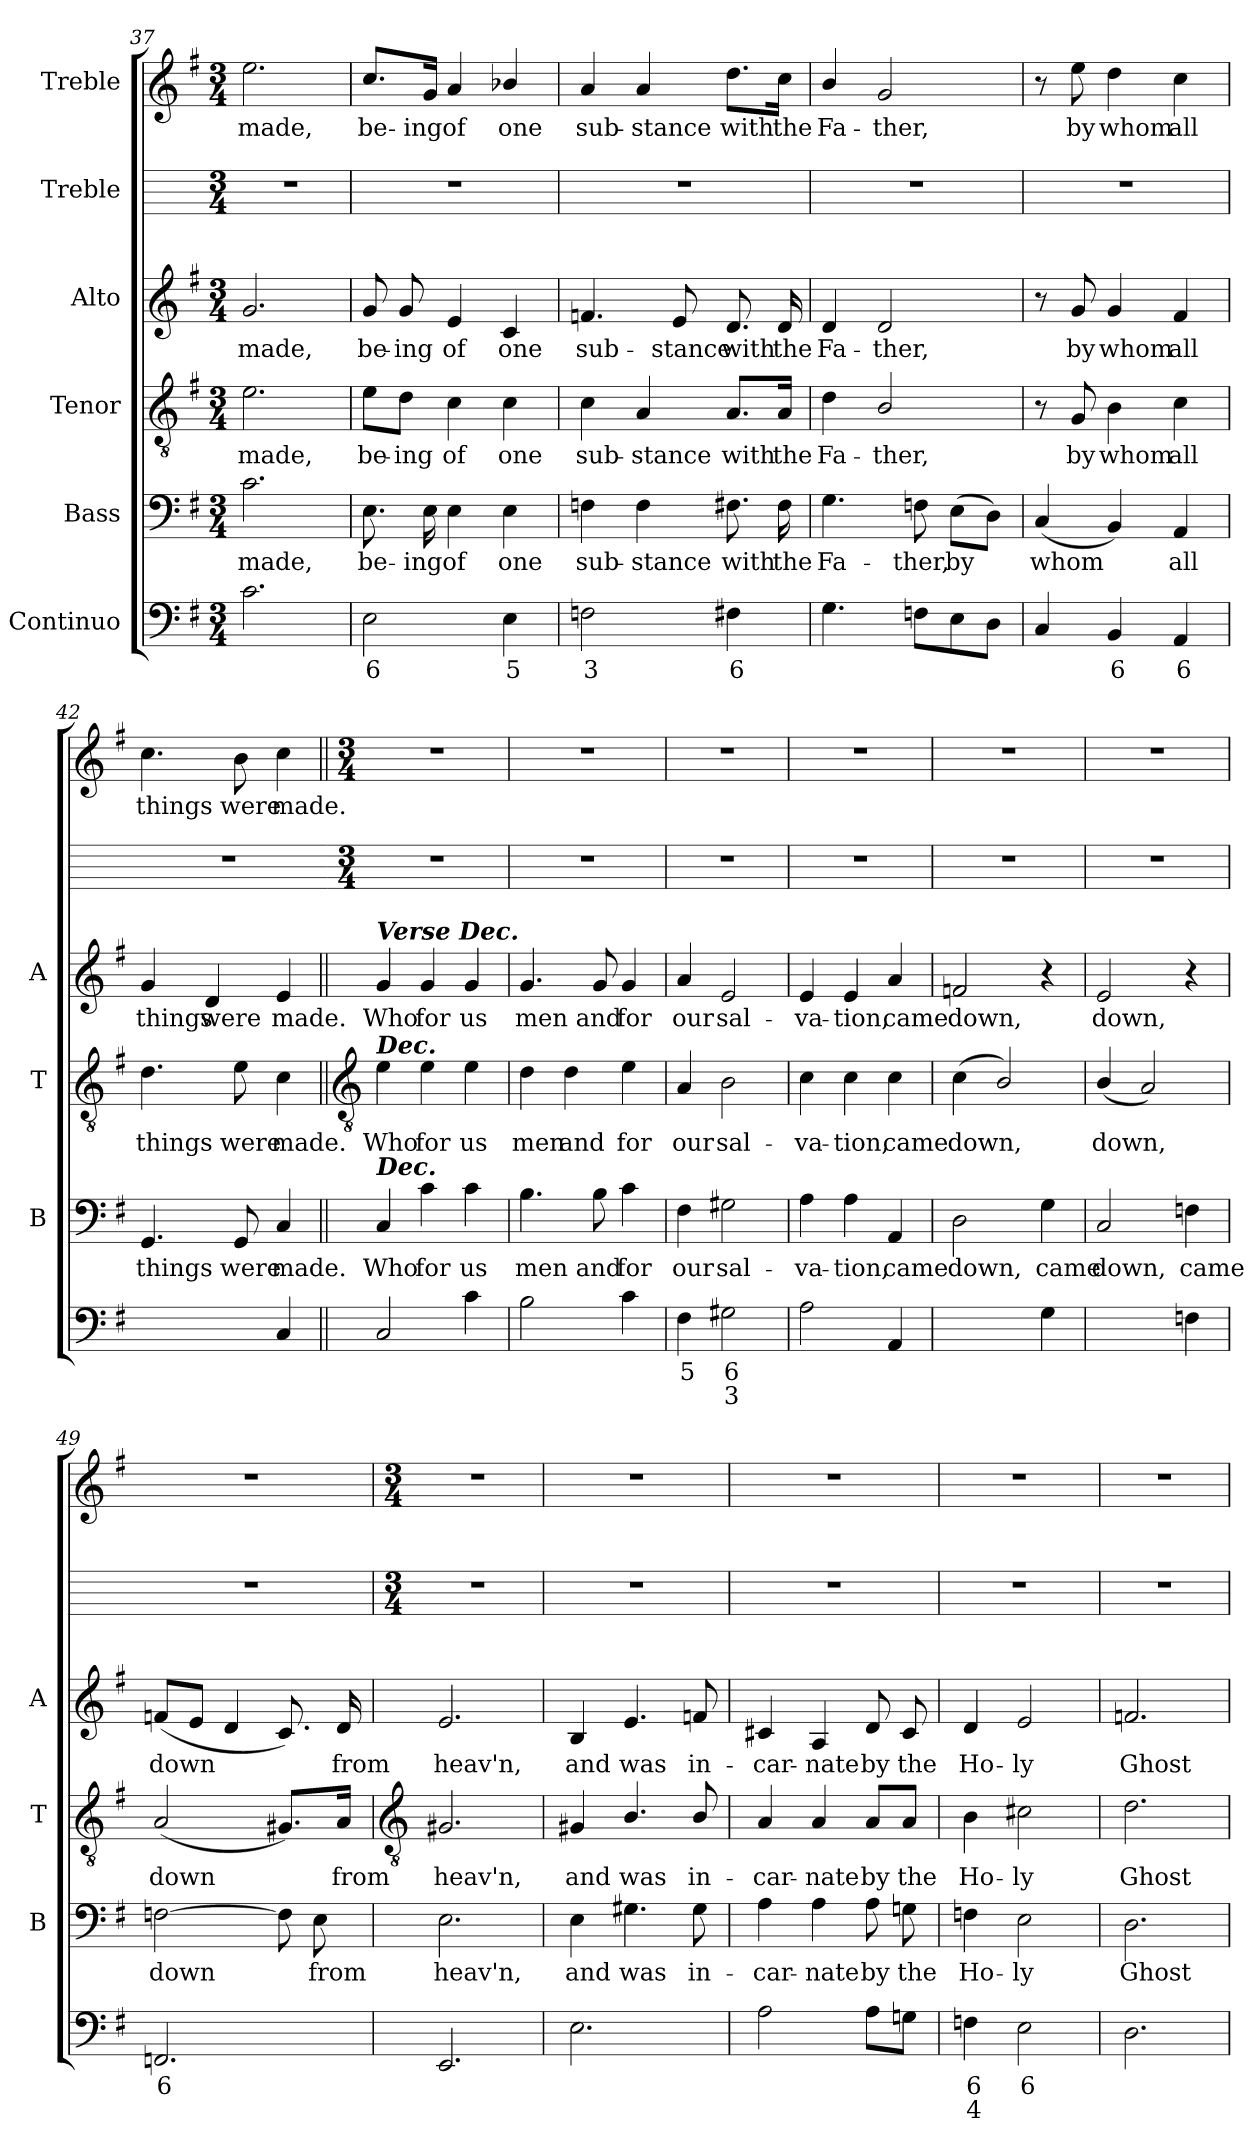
**kern	**text	**text	**kern	**text	**kern	**text	**kern	**text	**kern	**kern	**text
*part6	*part6	*part6	*part5	*part5	*part4	*part4	*part3	*part3	*part2	*part1	*part1
*staff6	*staff6	*staff6	*staff5	*staff5	*staff4	*staff4	*staff3	*staff3	*staff2	*staff1	*staff1
*I"Continuo	*	*	*I"Bass	*	*I"Tenor	*	*I"Alto	*	*I"Treble	*I"Treble	*
*	*	*	*I'B	*	*I'T	*	*I'A	*	*	*	*
!!LO:LB:g=z
*clefF4	*	*	*clefF4	*	*clefGv2	*	*clefG2	*	*	*clefG2	*
*k[f#]	*	*	*k[f#]	*	*k[f#]	*	*k[f#]	*	*	*k[f#]	*
*G:	*	*	*G:	*	*G:	*	*G:	*	*	*G:	*
*M3/4	*	*	*M3/4	*	*M3/4	*	*M3/4	*	*M3/4	*M3/4	*
=37	=37	=37	=37	=37	=37	=37	=37	=37	=37	=37	=37
!	!	!	!	!LO:LY:b	!	!LO:LY:b	!	!LO:LY:b	!	!	!LO:LY:b
2.c	.	.	2.c	made,	2.e	made,	2.g	made,	2.r	2.ee	made,
=38	=38	=38	=38	=38	=38	=38	=38	=38	=38	=38	=38
!	!LO:LY:b	!	!	!LO:LY:b	!	!LO:LY:b	!	!LO:LY:b	!	!	!LO:LY:b
2E	6	.	8.E	be-	8e\L	be-	8g	be-	2.r	8.cc/L	be-
!	!	!	!	!	!	!LO:LY:b	!	!LO:LY:b	!	!	!
.	.	.	.	.	8d\J	-ing	8g	-ing	.	.	.
!	!	!	!	!LO:LY:b	!	!	!	!	!	!	!LO:LY:b
.	.	.	16E	-ing	.	.	.	.	.	16g/Jk	-ing
!	!	!	!	!LO:LY:b	!	!LO:LY:b	!	!LO:LY:b	!	!	!LO:LY:b
.	.	.	4E	of	4c	of	4e	of	.	4a	of
!	!LO:LY:b	!	!	!LO:LY:b	!	!LO:LY:b	!	!LO:LY:b	!	!	!LO:LY:b
4E	5	.	4E	one	4c	one	4c	one	.	4b-X/	one
=39	=39	=39	=39	=39	=39	=39	=39	=39	=39	=39	=39
!	!LO:LY:b	!	!	!LO:LY:b	!	!LO:LY:b	!	!LO:LY:b	!	!	!LO:LY:b
2Fn	3	.	4Fn	sub-	4c	sub-	4.fn	sub-	2.r	4a	sub-
!	!	!	!	!LO:LY:b	!	!LO:LY:b	!	!	!	!	!LO:LY:b
.	.	.	4F	-stance	4A	-stance	.	.	.	4a	-stance
!	!	!	!	!	!	!	!	!LO:LY:b	!	!	!
.	.	.	.	.	.	.	8e	-stance	.	.	.
!	!LO:LY:b	!	!	!LO:LY:b	!	!LO:LY:b	!	!LO:LY:b	!	!	!LO:LY:b
4F#X	6	.	8.F#X	with	8.A/L	with	8.d	with	.	8.dd\L	with
!	!	!	!	!LO:LY:b	!	!LO:LY:b	!	!LO:LY:b	!	!	!LO:LY:b
.	.	.	16F#	the	16A/Jk	the	16d	the	.	16cc\Jk	the
=40	=40	=40	=40	=40	=40	=40	=40	=40	=40	=40	=40
!	!	!	!	!LO:LY:b	!	!LO:LY:b	!	!LO:LY:b	!	!	!LO:LY:b
4.G	.	.	4.G	Fa-	4d	Fa-	4d	Fa-	2.r	4b/	Fa-
!	!	!	!	!	!	!LO:LY:b	!	!LO:LY:b	!	!	!LO:LY:b
.	.	.	.	.	2B/	-ther,	2d	-ther,	.	2g	-ther,
!	!	!	!	!LO:LY:b	!	!	!	!	!	!	!
8FnL	.	.	8Fn	-ther,	.	.	.	.	.	.	.
!	!	!	!	!LO:LY:b	!	!	!	!	!	!	!
8E	.	.	(>8EL	by	.	.	.	.	.	.	.
8DJ	.	.	8DJ)	.	.	.	.	.	.	.	.
=41	=41	=41	=41	=41	=41	=41	=41	=41	=41	=41	=41
!	!	!	!	!LO:LY:b	!	!	!	!	!	!	!
4C	.	.	(<4C	whom	8r	.	8r	.	2.r	8r	.
!	!	!	!	!	!	!LO:LY:b	!	!LO:LY:b	!	!	!LO:LY:b
.	.	.	.	.	8G	by	8g	by	.	8ee	by
!	!LO:LY:b	!	!	!	!	!LO:LY:b	!	!LO:LY:b	!	!	!LO:LY:b
4BB	6	.	4BB)	.	4B	whom	4g	whom	.	4dd	whom
!	!LO:LY:b	!	!	!LO:LY:b	!	!LO:LY:b	!	!LO:LY:b	!	!	!LO:LY:b
4AA	6	.	4AA	all	4c	all	4f#	all	.	4cc	all
=42	=42	=42	=42	=42	=42	=42	=42	=42	=42	=42	=42
!	!LO:LY:b	!	!	!LO:LY:b	!	!LO:LY:b	!	!LO:LY:b	!	!	!LO:LY:b
[4GGyy	4	.	4.GG	things	4.d	things	4g	things	2.r	4.cc	things
!	!LO:LY:b	!	!	!	!	!	!	!LO:LY:b	!	!	!
4GGyy]	3	.	.	.	.	.	4d	were	.	.	.
!	!	!	!	!LO:LY:b	!	!LO:LY:b	!	!	!	!	!LO:LY:b
.	.	.	8GG	were	8e	were	.	.	.	8b	were
!	!	!	!	!LO:LY:b	!	!LO:LY:b	!	!LO:LY:b	!	!	!LO:LY:b
4C	.	.	4C	made.	4c	made.	4e	made.	.	4cc	made.
!!LO:LB:g=z
=43||	=43||	=43||	=43||	=43||	=43||	=43||	=43||	=43||	=43	=43||	=43||
*	*	*	*	*	*clefGv2	*	*	*	*	*	*
*	*	*	*	*	*	*	*	*	*M3/4	*M3/4	*
!	!	!	!	!	!	!	!LO:TX:a:Bi:t=Verse Dec.	!	!	!	!
!	!	!	!	!	!LO:TX:a:Bi:t=Dec.	!	!	!	!	!	!
!	!	!	!LO:TX:a:Bi:t=Dec.	!	!	!	!	!	!	!	!
!	!	!	!	!LO:LY:b	!	!LO:LY:b	!	!LO:LY:b	!	!	!
2C	.	.	4C	Who	4e	Who	4g	Who	2.r	2.r	.
!	!	!	!	!LO:LY:b	!	!LO:LY:b	!	!LO:LY:b	!	!	!
.	.	.	4c	for	4e	for	4g	for	.	.	.
!	!	!	!	!LO:LY:b	!	!LO:LY:b	!	!LO:LY:b	!	!	!
4c	.	.	4c	us	4e	us	4g	us	.	.	.
=44	=44	=44	=44	=44	=44	=44	=44	=44	=44	=44	=44
!	!	!	!	!LO:LY:b	!	!LO:LY:b	!	!LO:LY:b	!	!	!
2B	.	.	4.B	men	4d	men	4.g	men	2.r	2.r	.
!	!	!	!	!	!	!LO:LY:b	!	!	!	!	!
.	.	.	.	.	4d	and	.	.	.	.	.
!	!	!	!	!LO:LY:b	!	!	!	!LO:LY:b	!	!	!
.	.	.	8B	and	.	.	8g	and	.	.	.
!	!	!	!	!LO:LY:b	!	!LO:LY:b	!	!LO:LY:b	!	!	!
4c	.	.	4c	for	4e	for	4g	for	.	.	.
=45	=45	=45	=45	=45	=45	=45	=45	=45	=45	=45	=45
!	!LO:LY:b	!	!	!LO:LY:b	!	!LO:LY:b	!	!LO:LY:b	!	!	!
4F#	5	.	4F#	our	4A	our	4a	our	2.r	2.r	.
!	!LO:LY:b	!LO:LY:b	!	!LO:LY:b	!	!LO:LY:b	!	!LO:LY:b	!	!	!
2G#X	6	3	2G#X	sal-	2B	sal-	2e	sal-	.	.	.
=46	=46	=46	=46	=46	=46	=46	=46	=46	=46	=46	=46
!	!	!	!	!LO:LY:b	!	!LO:LY:b	!	!LO:LY:b	!	!	!
2A	.	.	4A	-va-	4c	-va-	4e	-va-	2.r	2.r	.
!	!	!	!	!LO:LY:b	!	!LO:LY:b	!	!LO:LY:b	!	!	!
.	.	.	4A	-tion,	4c	-tion,	4e	-tion,	.	.	.
!	!	!	!	!LO:LY:b	!	!LO:LY:b	!	!LO:LY:b	!	!	!
4AA	.	.	4AA	came	4c	came	4a	came	.	.	.
=47	=47	=47	=47	=47	=47	=47	=47	=47	=47	=47	=47
!	!LO:LY:b	!LO:LY:b	!	!LO:LY:b	!	!LO:LY:b	!	!LO:LY:b	!	!	!
[4Dyy	7	3	2D	down,	(<4c	down,	2fn	down,	2.r	2.r	.
!	!LO:LY:b	!	!	!	!	!	!	!	!	!	!
4Dyy]	6	.	.	.	2B/)	.	.	.	.	.	.
!	!	!	!	!LO:LY:b	!	!	!	!	!	!	!
4G	.	.	4G	came	.	.	4r	.	.	.	.
=48	=48	=48	=48	=48	=48	=48	=48	=48	=48	=48	=48
!	!LO:LY:b	!	!	!LO:LY:b	!	!LO:LY:b	!	!LO:LY:b	!	!	!
[4Cyy	7	.	2C	down,	(<4B/	down,	2e	down,	2.r	2.r	.
!	!LO:LY:b	!	!	!	!	!	!	!	!	!	!
4Cyy]	6	.	.	.	2A)	.	.	.	.	.	.
!	!	!	!	!LO:LY:b	!	!	!	!	!	!	!
4Fn	.	.	4Fn	came	.	.	4r	.	.	.	.
=49	=49	=49	=49	=49	=49	=49	=49	=49	=49	=49	=49
!	!LO:LY:b	!	!	!LO:LY:b	!	!LO:LY:b	!	!LO:LY:b	!	!	!
2.FFn	6	.	[2Fn	down	(<2A	down	(<8fnL	down	2.r	2.r	.
.	.	.	.	.	.	.	8eJ	.	.	.	.
.	.	.	.	.	.	.	4d	.	.	.	.
.	.	.	8F]	.	8.G#X/L)	.	8.c)	.	.	.	.
!	!	!	!	!LO:LY:b	!	!	!	!	!	!	!
.	.	.	8E	from	.	.	.	.	.	.	.
!	!	!	!	!	!	!LO:LY:b	!	!LO:LY:b	!	!	!
.	.	.	.	.	16A/Jk	from	16d	from	.	.	.
!!LO:LB:g=z
=50	=50	=50	=50	=50	=50	=50	=50	=50	=50	=50	=50
*	*	*	*	*	*clefGv2	*	*	*	*	*	*
*	*	*	*	*	*	*	*	*	*M3/4	*M3/4	*
!	!	!	!	!LO:LY:b	!	!LO:LY:b	!	!LO:LY:b	!	!	!
2.EE	.	.	2.E	heav'n,	2.G#X	heav'n,	2.e	heav'n,	2.r	2.r	.
=51	=51	=51	=51	=51	=51	=51	=51	=51	=51	=51	=51
!	!	!	!	!LO:LY:b	!	!LO:LY:b	!	!LO:LY:b	!	!	!
2.E	.	.	4E	and	4G#X	and	4B	and	2.r	2.r	.
!	!	!	!	!LO:LY:b	!	!LO:LY:b	!	!LO:LY:b	!	!	!
.	.	.	4.G#X	was	4.B/	was	4.e	was	.	.	.
!	!	!	!	!LO:LY:b	!	!LO:LY:b	!	!LO:LY:b	!	!	!
.	.	.	8G#	in-	8B/	in-	8fn	in-	.	.	.
=52	=52	=52	=52	=52	=52	=52	=52	=52	=52	=52	=52
!	!	!	!	!LO:LY:b	!	!LO:LY:b	!	!LO:LY:b	!	!	!
2A	.	.	4A	-car-	4A	-car-	4c#X	-car-	2.r	2.r	.
!	!	!	!	!LO:LY:b	!	!LO:LY:b	!	!LO:LY:b	!	!	!
.	.	.	4A	-nate	4A	-nate	4A	-nate	.	.	.
!	!	!	!	!LO:LY:b	!	!LO:LY:b	!	!LO:LY:b	!	!	!
8AL	.	.	8A	by	8A/L	by	8d	by	.	.	.
!	!	!	!	!LO:LY:b	!	!LO:LY:b	!	!LO:LY:b	!	!	!
8GnJ	.	.	8Gn	the	8A/J	the	8c#	the	.	.	.
=53	=53	=53	=53	=53	=53	=53	=53	=53	=53	=53	=53
!	!LO:LY:b	!LO:LY:b	!	!LO:LY:b	!	!LO:LY:b	!	!LO:LY:b	!	!	!
4Fn	6	4	4Fn	Ho-	4B	Ho-	4d	Ho-	2.r	2.r	.
!	!LO:LY:b	!	!	!LO:LY:b	!	!LO:LY:b	!	!LO:LY:b	!	!	!
2E	6	.	2E	-ly	2c#X	-ly	2e	-ly	.	.	.
=54	=54	=54	=54	=54	=54	=54	=54	=54	=54	=54	=54
!	!	!	!	!LO:LY:b	!	!LO:LY:b	!	!LO:LY:b	!	!	!
2.D	.	.	2.D	Ghost	2.d	Ghost	2.fn	Ghost	2.r	2.r	.
=	=	=	=	=	=	=	=	=	=	=	=
*-	*-	*-	*-	*-	*-	*-	*-	*-	*-	*-	*-
